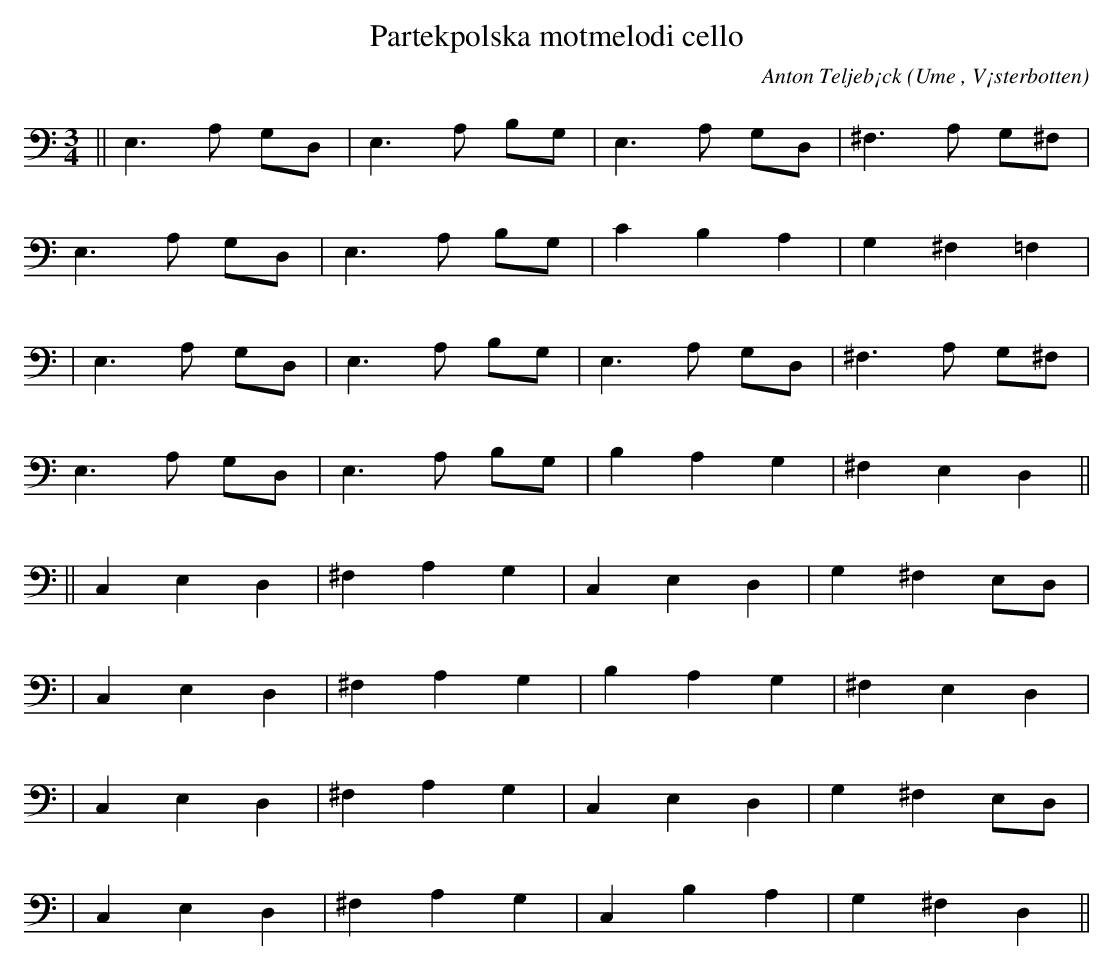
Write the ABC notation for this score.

X:1
T:Partekpolska motmelodi cello
O:Ume , V¡sterbotten
C:Anton Teljeb¡ck
M:3/4
L:1/8
K:Am
||E,3A, G,D, | E,3A, B,G, | E,3A, G,D, | ^F,3A, G,^F,|
E,3A, G,D, | E,3A, B,G, | C2 B,2 A,2 | G,2 ^F,2 =F,2 |
| E,3A, G,D, | E,3A, B,G, | E,3A, G,D, | ^F,3A, G,^F,|
E,3A, G,D, | E,3A, B,G, | B,2 A,2 G,2 | ^F,2 E,2 D,2 ||
L:1/4
|| C,E,D, | ^F,A,G, | C,E,D, | G,^F,E,/D,/ |
| C,E,D, | ^F,A,G, | B,A,G, | ^F,E,D, |
|C,E,D, | ^F,A,G, | C,E,D, | G,^F,E,/D,/ |
| C,E,D, | ^F,A,G, | C, B, A, | G, ^F, D, ||
